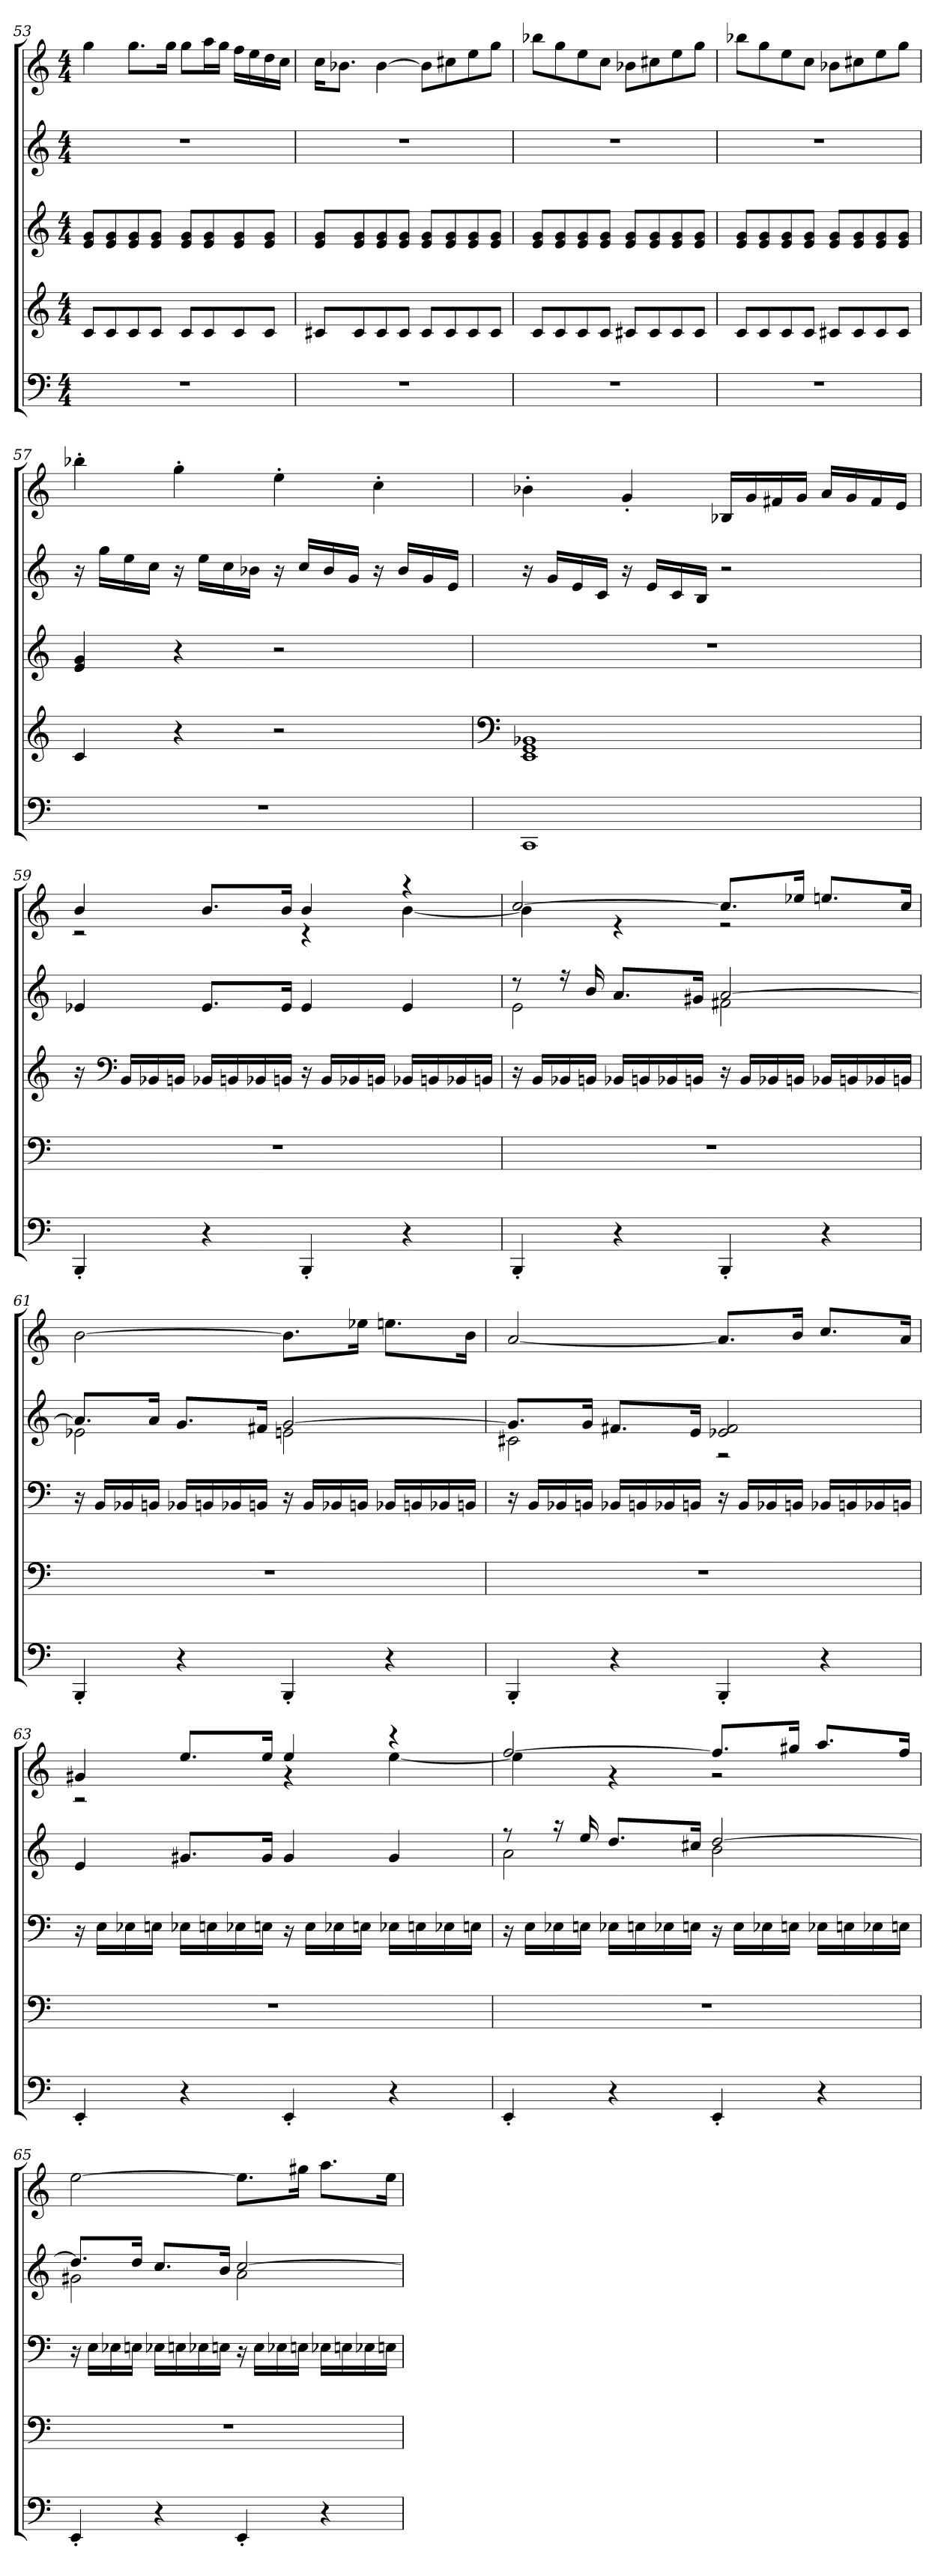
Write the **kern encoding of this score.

**kern	**kern	**kern	**kern	**kern
*part5	*part4	*part3	*part2	*part1
*staff5	*staff4	*staff3	*staff2	*staff1
!!LO:LB:g=z
*clefF4	*clefG2	*clefG2	*clefG2	*clefG2
*k[]	*k[]	*k[]	*k[]	*k[]
*M4/4	*M4/4	*M4/4	*M4/4	*M4/4
*MM130	*MM130	*MM130	*MM130	*MM130
=53	=53	=53	=53	=53
1r	8c/L	8e/ 8g/L	1r	4gg\
.	8c/	8e/ 8g/	.	.
.	8c/	8e/ 8g/	.	8.gg\L
.	8c/J	8e/ 8g/J	.	.
.	.	.	.	16gg\Jk
.	8c/L	8e/ 8g/L	.	8gg\L
.	8c/	8e/ 8g/	.	16aa\L
.	.	.	.	16gg\JJ
.	8c/	8e/ 8g/	.	16ff\LL
.	.	.	.	16ee\
.	8c/J	8e/ 8g/J	.	16dd\
.	.	.	.	16cc\JJ
=54	=54	=54	=54	=54
1r	8c#X/L	8e/ 8g/L	1r	16cc\KL
.	.	.	.	8.b-X\J
.	8c#/	8e/ 8g/	.	.
.	8c#/	8e/ 8g/	.	[4b-\
.	8c#/J	8e/ 8g/J	.	.
.	8c#/L	8e/ 8g/L	.	8b-\L]
.	8c#/	8e/ 8g/	.	8cc#X\
.	8c#/	8e/ 8g/	.	8ee\
.	8c#/J	8e/ 8g/J	.	8gg\J
=55	=55	=55	=55	=55
*	*	*	*	*MM130
1r	8c/L	8e/ 8g/L	1r	8bb-X\L
.	8c/	8e/ 8g/	.	8gg\
.	8c/	8e/ 8g/	.	8ee\
.	8c/J	8e/ 8g/J	.	8cc\J
.	8c#X/L	8e/ 8g/L	.	8b-X\L
.	8c#/	8e/ 8g/	.	8cc#X\
.	8c#/	8e/ 8g/	.	8ee\
.	8c#/J	8e/ 8g/J	.	8gg\J
!!LO:PB:g=z
=56	=56	=56	=56	=56
*	*	*	*	*MM130
1r	8c/L	8e/ 8g/L	1r	8bb-X\L
.	8c/	8e/ 8g/	.	8gg\
.	8c/	8e/ 8g/	.	8ee\
.	8c/J	8e/ 8g/J	.	8cc\J
.	8c#X/L	8e/ 8g/L	.	8b-X\L
.	8c#/	8e/ 8g/	.	8cc#X\
.	8c#/	8e/ 8g/	.	8ee\
.	8c#/J	8e/ 8g/J	.	8gg\J
=57	=57	=57	=57	=57
*	*	*	*	*MM130
1r	4c/	4e/ 4g/	16r	4bb-X'\
.	.	.	16gg\LL	.
.	.	.	16ee\	.
.	.	.	16cc\JJ	.
.	4r	4r	16r	4gg'\
.	.	.	16ee\LL	.
.	.	.	16cc\	.
.	.	.	16b-X\JJ	.
.	2r	2r	16r	4ee'\
.	.	.	16cc/LL	.
.	.	.	16b-/	.
.	.	.	16g/JJ	.
.	.	.	16r	4cc'\
.	.	.	16b-/LL	.
.	.	.	16g/	.
.	.	.	16e/JJ	.
!!LO:LB:g=z
=58	=58	=58	=58	=58
*	*clefF4	*	*	*
*	*	*	*	*MM130
1CC	1EE 1GG 1BB-X	1r	16r	4b-X'\
.	.	.	16g/LL	.
.	.	.	16e/	.
.	.	.	16c/JJ	.
.	.	.	16r	4g'/
.	.	.	16e/LL	.
.	.	.	16c/	.
.	.	.	16B/JJ	.
.	.	.	2r	16B-X/LL
.	.	.	.	16g/
.	.	.	.	16f#X/
.	.	.	.	16g/JJ
.	.	.	.	16a/LL
.	.	.	.	16g/
.	.	.	.	16f#/
*	*	*	*	*MM127
.	.	.	.	16e/JJ
=59	=59	=59	=59	=59
*	*	*	*	*MM130
*	*	*	*	*^
4BBB'/	1r	16r	4e-X/	4b/	2r
*	*	*clefF4	*	*	*
.	.	16BB/LL	.	.	.
.	.	16BB-X/	.	.	.
.	.	16BBn/JJ	.	.	.
4r	.	16BB-X/LL	8.e-/L	8.b/L	.
.	.	16BBn/	.	.	.
.	.	16BB-X/	.	.	.
.	.	16BBn/JJ	16e-/Jk	16b/Jk	.
4BBB'/	.	16r	4e-/	4b/	4r
.	.	16BB/LL	.	.	.
.	.	16BB-X/	.	.	.
.	.	16BBn/JJ	.	.	.
4r	.	16BB-X/LL	4e-/	4r	[4b\
.	.	16BBn/	.	.	.
.	.	16BB-X/	.	.	.
.	.	16BBn/JJ	.	.	.
!!LO:PB:g=z	!!
=60	=60	=60	=60	=60	=60
*	*	*	*	*MM130	*
*	*	*	*^	*	*
4BBB'/	1r	16r	8r	2e\	[2cc/	4b\]
.	.	16BB/LL	.	.	.	.
.	.	16BB-X/	16r	.	.	.
.	.	16BBn/JJ	16b/	.	.	.
4r	.	16BB-X/LL	8.a/L	.	.	4r
.	.	16BBn/	.	.	.	.
.	.	16BB-X/	.	.	.	.
.	.	16BBn/JJ	16g#X/Jk	.	.	.
4BBB'/	.	16r	[2a/	2f#X\	8.cc/L]	2r
.	.	16BB/LL	.	.	.	.
.	.	16BB-X/	.	.	.	.
.	.	16BBn/JJ	.	.	16ee-X/Jk	.
4r	.	16BB-X/LL	.	.	8.een/L	.
.	.	16BBn/	.	.	.	.
.	.	16BB-X/	.	.	.	.
.	.	16BBn/JJ	.	.	16cc/Jk	.
*	*	*	*	*	*v	*v
!!LO:LB:g=z
=61	=61	=61	=61	=61	=61
*	*	*	*	*	*MM130
4BBB'/	1r	16r	8.a/L]	2e-X\	[2b\
.	.	16BB/LL	.	.	.
.	.	16BB-X/	.	.	.
.	.	16BBn/JJ	16a/Jk	.	.
4r	.	16BB-X/LL	8.g/L	.	.
.	.	16BBn/	.	.	.
.	.	16BB-X/	.	.	.
.	.	16BBn/JJ	16f#X/Jk	.	.
4BBB'/	.	16r	[2g/	2en\	8.b\L]
.	.	16BB/LL	.	.	.
.	.	16BB-X/	.	.	.
.	.	16BBn/JJ	.	.	16ee-X\Jk
4r	.	16BB-X/LL	.	.	8.een\L
.	.	16BBn/	.	.	.
.	.	16BB-X/	.	.	.
.	.	16BBn/JJ	.	.	16b\Jk
!!LO:PB:g=z
=62	=62	=62	=62	=62	=62
*	*	*	*	*	*MM130
4BBB'/	1r	16r	8.g/L]	2c#X\	[2a/
.	.	16BB/LL	.	.	.
.	.	16BB-X/	.	.	.
.	.	16BBn/JJ	16g/Jk	.	.
4r	.	16BB-X/LL	8.f#X/L	.	.
.	.	16BBn/	.	.	.
.	.	16BB-X/	.	.	.
.	.	16BBn/JJ	16e/Jk	.	.
4BBB'/	.	16r	2e-X/ 2f#/	2r	8.a/L]
.	.	16BB/LL	.	.	.
.	.	16BB-X/	.	.	.
.	.	16BBn/JJ	.	.	16b/Jk
4r	.	16BB-X/LL	.	.	8.cc/L
.	.	16BBn/	.	.	.
.	.	16BB-X/	.	.	.
.	.	16BBn/JJ	.	.	16a/Jk
*	*	*	*v	*v	*
!!LO:LB:g=z
=63	=63	=63	=63	=63
*	*	*	*	*MM130
*	*	*	*	*^
4EE'/	1r	16r	4e/	4g#X/	2r
.	.	16E\LL	.	.	.
.	.	16E-X\	.	.	.
.	.	16En\JJ	.	.	.
4r	.	16E-X\LL	8.g#X/L	8.ee/L	.
.	.	16En\	.	.	.
.	.	16E-X\	.	.	.
.	.	16En\JJ	16g#/Jk	16ee/Jk	.
4EE'/	.	16r	4g#/	4ee/	4r
.	.	16E\LL	.	.	.
.	.	16E-X\	.	.	.
.	.	16En\JJ	.	.	.
4r	.	16E-X\LL	4g#/	4r	[4ee\
.	.	16En\	.	.	.
.	.	16E-X\	.	.	.
.	.	16En\JJ	.	.	.
!!LO:PB:g=z	!!
=64	=64	=64	=64	=64	=64
*	*	*	*	*MM130	*
*	*	*	*^	*	*
4EE'/	1r	16r	8r	2a\	[2ff/	4ee\]
.	.	16E\LL	.	.	.	.
.	.	16E-X\	16r	.	.	.
.	.	16En\JJ	16ee/	.	.	.
4r	.	16E-X\LL	8.dd/L	.	.	4r
.	.	16En\	.	.	.	.
.	.	16E-X\	.	.	.	.
.	.	16En\JJ	16cc#X/Jk	.	.	.
4EE'/	.	16r	[2dd/	2b\	8.ff/L]	2r
.	.	16E\LL	.	.	.	.
.	.	16E-X\	.	.	.	.
.	.	16En\JJ	.	.	16gg#X/Jk	.
4r	.	16E-X\LL	.	.	8.aa/L	.
.	.	16En\	.	.	.	.
.	.	16E-X\	.	.	.	.
.	.	16En\JJ	.	.	16ff/Jk	.
*	*	*	*	*	*v	*v
!!LO:LB:g=z
=65	=65	=65	=65	=65	=65
*	*	*	*	*	*MM130
4EE'/	1r	16r	8.dd/L]	2g#X\	[2ee\
.	.	16E\LL	.	.	.
.	.	16E-X\	.	.	.
.	.	16En\JJ	16dd/Jk	.	.
4r	.	16E-X\LL	8.cc/L	.	.
.	.	16En\	.	.	.
.	.	16E-X\	.	.	.
.	.	16En\JJ	16b/Jk	.	.
4EE'/	.	16r	[2cc/	2a\	8.ee\L]
.	.	16E\LL	.	.	.
.	.	16E-X\	.	.	.
.	.	16En\JJ	.	.	16gg#X\Jk
4r	.	16E-X\LL	.	.	8.aa\L
.	.	16En\	.	.	.
.	.	16E-X\	.	.	.
.	.	16En\JJ	.	.	16ee\Jk
*	*	*	*v	*v	*
=	=	=	=	=
*-	*-	*-	*-	*-
